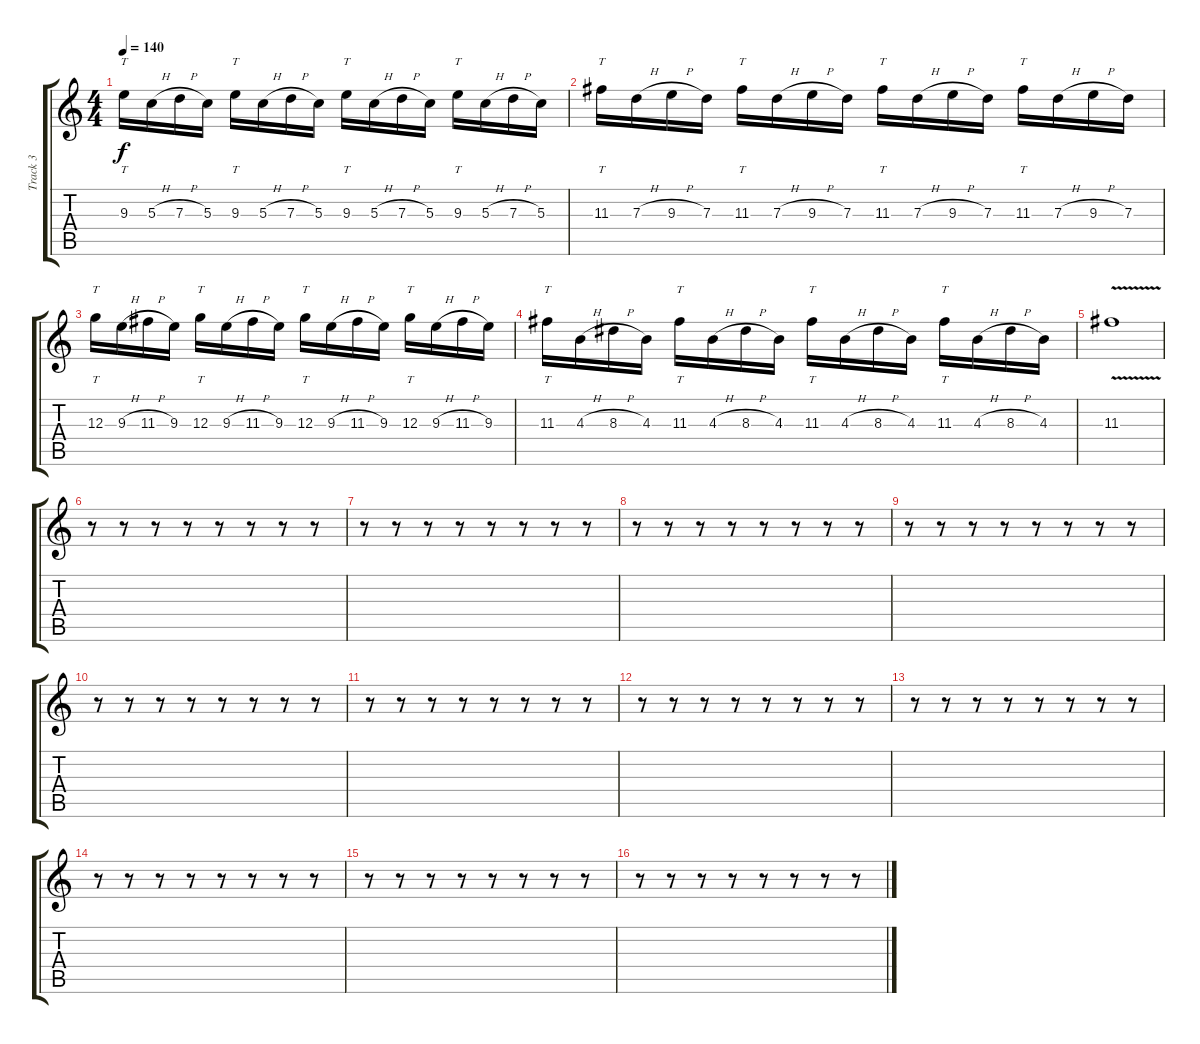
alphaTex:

\track ("Track 3" "Track 3") {instrument distortionguitar}
\staff {score tabs}
\tuning (E4 B3 G3 D3 A2 E2) {hide}
\ts (4 4)
\tempo 140
\clef g2
\ks c
9.3.16{tt dy f} 5.3{h}.16 7.3{h}.16 5.3.16 9.3.16{tt} 5.3{h}.16 7.3{h}.16 5.3.16 9.3.16{tt} 5.3{h}.16 7.3{h}.16 5.3.16 9.3.16{tt} 5.3{h}.16 7.3{h}.16 5.3.16 |
11.3.16{tt} 7.3{h}.16 9.3{h}.16 7.3.16 11.3.16{tt} 7.3{h}.16 9.3{h}.16 7.3.16 11.3.16{tt} 7.3{h}.16 9.3{h}.16 7.3.16 11.3.16{tt} 7.3{h}.16 9.3{h}.16 7.3.16 |
12.3.16{tt} 9.3{h}.16 11.3{h}.16 9.3.16 12.3.16{tt} 9.3{h}.16 11.3{h}.16 9.3.16 12.3.16{tt} 9.3{h}.16 11.3{h}.16 9.3.16 12.3.16{tt} 9.3{h}.16 11.3{h}.16 9.3.16 |
11.3.16{tt} 4.3{h}.16 8.3{h}.16 4.3.16 11.3.16{tt} 4.3{h}.16 8.3{h}.16 4.3.16 11.3.16{tt} 4.3{h}.16 8.3{h}.16 4.3.16 11.3.16{tt} 4.3{h}.16 8.3{h}.16 4.3.16 |
11.3{v}.1 |
r.8 r.8 r.8 r.8 r.8 r.8 r.8 r.8 |
r.8 r.8 r.8 r.8 r.8 r.8 r.8 r.8 |
r.8 r.8 r.8 r.8 r.8 r.8 r.8 r.8 |
r.8 r.8 r.8 r.8 r.8 r.8 r.8 r.8 |
r.8 r.8 r.8 r.8 r.8 r.8 r.8 r.8 |
r.8 r.8 r.8 r.8 r.8 r.8 r.8 r.8 |
r.8 r.8 r.8 r.8 r.8 r.8 r.8 r.8 |
r.8 r.8 r.8 r.8 r.8 r.8 r.8 r.8 |
r.8 r.8 r.8 r.8 r.8 r.8 r.8 r.8 |
r.8 r.8 r.8 r.8 r.8 r.8 r.8 r.8 |
r.8 r.8 r.8 r.8 r.8 r.8 r.8 r.8
